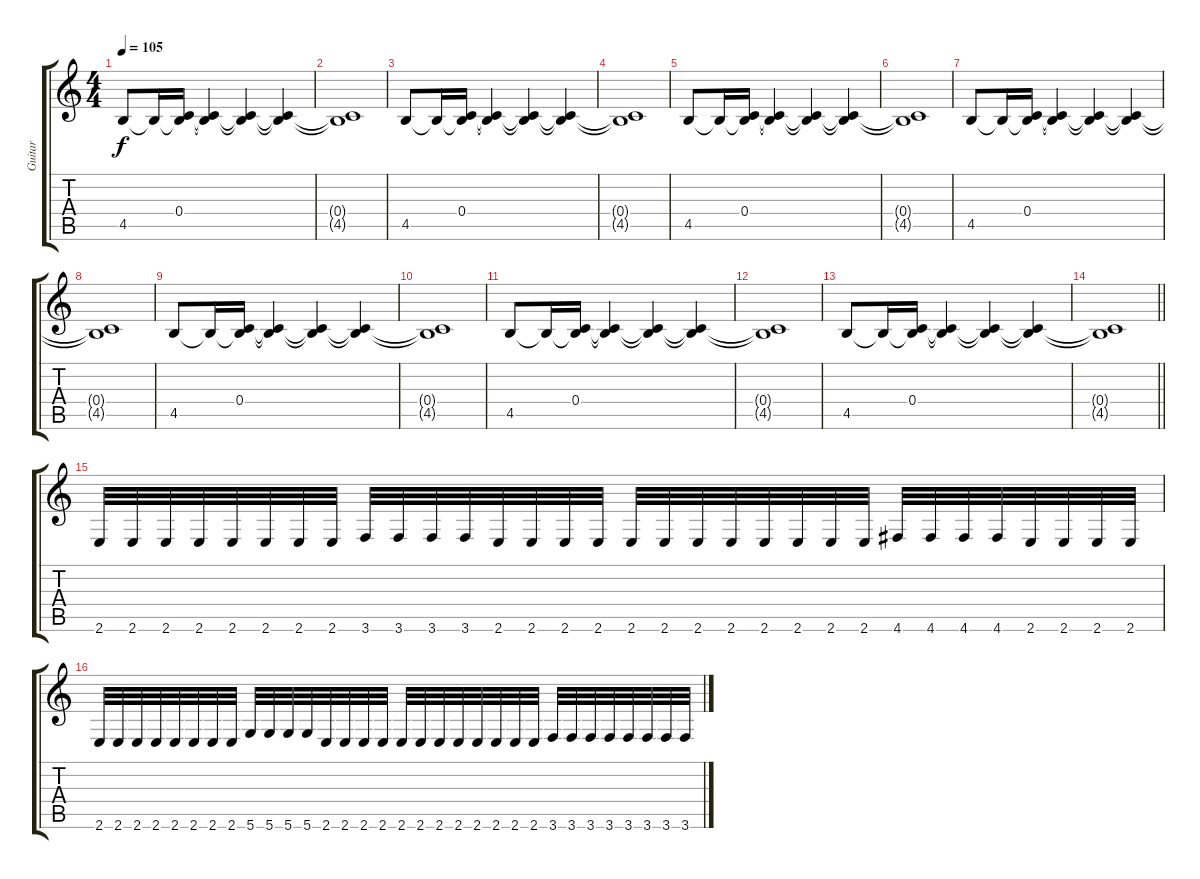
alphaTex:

\track ("Guitar" "Guitar") {instrument overdrivenguitar}
\staff {score tabs}
\tuning (D4 A3 F3 C3 G2 D2) {hide}
\ts (4 4)
\tempo 105
\clef g2
\ks c
4.5.8{dy f} 4.5{t}.16 (0.4 4.5{t}).16 (0.4{t} 4.5{t}).4 (0.4{t} 4.5{t}).4 (0.4{t} 4.5{t}).4 |
(0.4{t} 4.5{t}).1 |
4.5.8 4.5{t}.16 (0.4 4.5{t}).16 (0.4{t} 4.5{t}).4 (0.4{t} 4.5{t}).4 (0.4{t} 4.5{t}).4 |
(0.4{t} 4.5{t}).1 |
4.5.8 4.5{t}.16 (0.4 4.5{t}).16 (0.4{t} 4.5{t}).4 (0.4{t} 4.5{t}).4 (0.4{t} 4.5{t}).4 |
(0.4{t} 4.5{t}).1 |
4.5.8 4.5{t}.16 (0.4 4.5{t}).16 (0.4{t} 4.5{t}).4 (0.4{t} 4.5{t}).4 (0.4{t} 4.5{t}).4 |
(0.4{t} 4.5{t}).1 |
4.5.8 4.5{t}.16 (0.4 4.5{t}).16 (0.4{t} 4.5{t}).4 (0.4{t} 4.5{t}).4 (0.4{t} 4.5{t}).4 |
(0.4{t} 4.5{t}).1 |
4.5.8 4.5{t}.16 (0.4 4.5{t}).16 (0.4{t} 4.5{t}).4 (0.4{t} 4.5{t}).4 (0.4{t} 4.5{t}).4 |
(0.4{t} 4.5{t}).1 |
4.5.8 4.5{t}.16 (0.4 4.5{t}).16 (0.4{t} 4.5{t}).4 (0.4{t} 4.5{t}).4 (0.4{t} 4.5{t}).4 |
\barLineRight lightlight
(0.4{t} 4.5{t}).1 |
\section ("" "")
2.6.32 2.6.32 2.6.32 2.6.32 2.6.32 2.6.32 2.6.32 2.6.32 3.6.32 3.6.32 3.6.32 3.6.32 2.6.32 2.6.32 2.6.32 2.6.32 2.6.32 2.6.32 2.6.32 2.6.32 2.6.32 2.6.32 2.6.32 2.6.32 4.6.32 4.6.32 4.6.32 4.6.32 2.6.32 2.6.32 2.6.32 2.6.32 |
2.6.32 2.6.32 2.6.32 2.6.32 2.6.32 2.6.32 2.6.32 2.6.32 5.6.32 5.6.32 5.6.32 5.6.32 2.6.32 2.6.32 2.6.32 2.6.32 2.6.32 2.6.32 2.6.32 2.6.32 2.6.32 2.6.32 2.6.32 2.6.32 3.6.32 3.6.32 3.6.32 3.6.32 3.6.32 3.6.32 3.6.32 3.6.32
